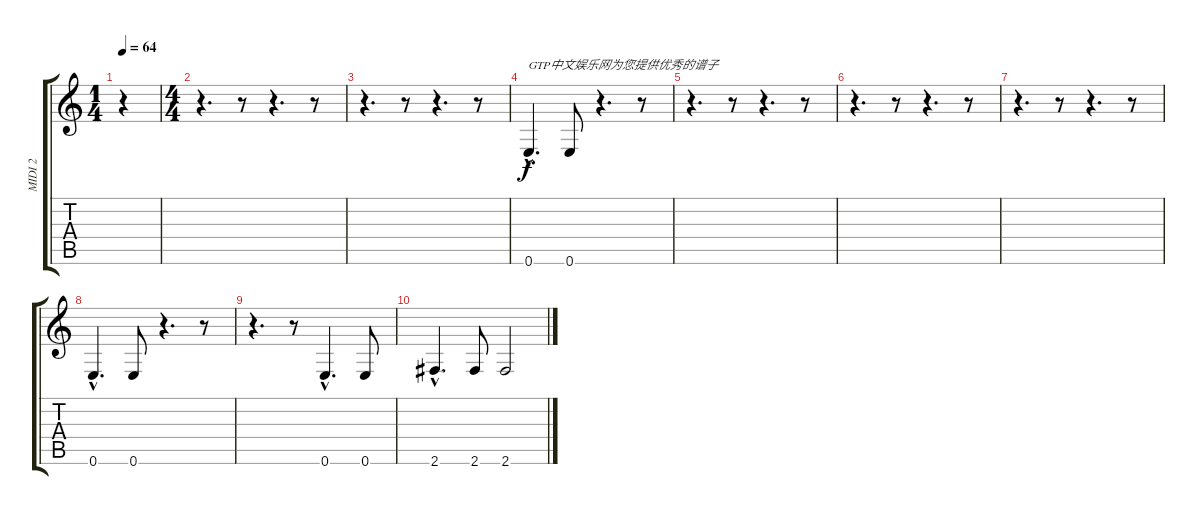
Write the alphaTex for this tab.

\track ("MIDI 2" "MIDI 2") {instrument electricbassfinger}
\staff {score tabs}
\tuning (E4 B3 G3 D3 A2 E2) {hide}
\ts (1 4)
\tempo 64
\clef g2
\ks c
r.4{dy f instrument electricbassfinger} |
\ts (4 4)
r.4{d} r.8 r.4{d} r.8 |
r.4{d} r.8 r.4{d} r.8 |
0.6{hac}.4{d txt "GTP中文娱乐网为您提供优秀的谱子"} 0.6.8 r.4{d} r.8 |
r.4{d} r.8 r.4{d} r.8 |
r.4{d} r.8 r.4{d} r.8 |
r.4{d} r.8 r.4{d} r.8 |
0.6{hac}.4{d} 0.6.8 r.4{d} r.8 |
r.4{d} r.8 0.6{hac}.4{d} 0.6.8 |
2.6{hac}.4{d} 2.6.8 2.6.2
